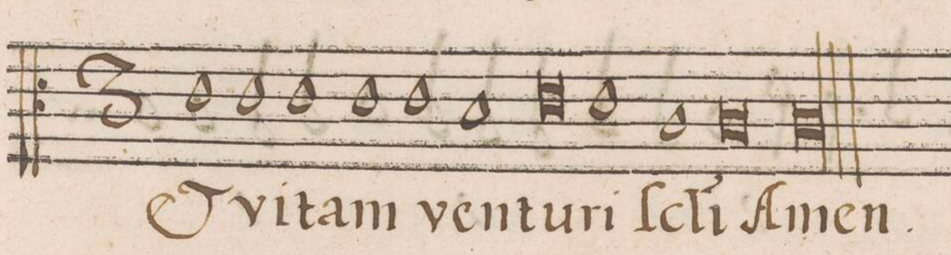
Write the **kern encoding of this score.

**kern	**text
*I"ALTVS	*
*clefC3	*
*k[]	*
*met(C|)	*
*M3/1	*
1c\	e(t)
1c\	vi-
1c\	-tam
=134-	=134-
1c\	ven-
1c\	-tu-
1B/	-ri
=135-	=135-
0c\	ſe-
1c\	-c(u)-
=136-	=136-
1A/	-li
0A/	A-
=137-	=137-
0.Al/	-men.
==	==
*-	*-
